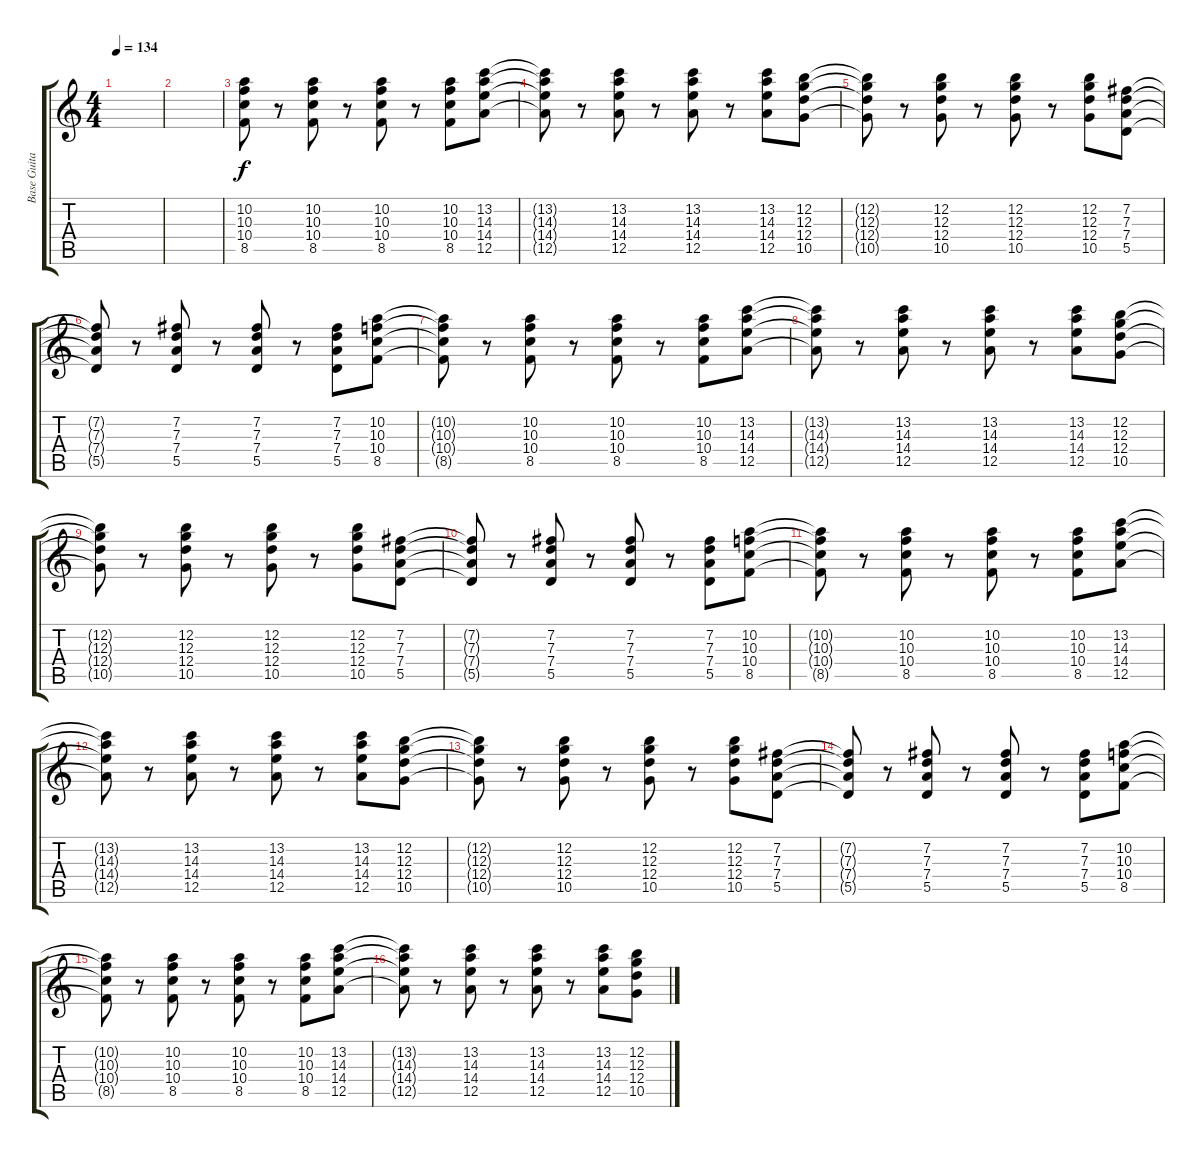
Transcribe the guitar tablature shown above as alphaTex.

\track ("Base Guitar" "Base Guita") {instrument distortionguitar}
\staff {score tabs}
\tuning (E4 B3 G3 D3 A2 E2) {hide}
\ts (4 4)
\tempo 134
\clef g2
\ks c
|
|
(10.2 10.3 10.4 8.5).8 r.8 (10.2 10.3 10.4 8.5).8 r.8 (10.2 10.3 10.4 8.5).8 r.8 (10.2 10.3 10.4 8.5).8 (13.2 14.3 14.4 12.5).8 |
(13.2{t} 14.3{t} 14.4{t} 12.5{t}).8 r.8 (13.2 14.3 14.4 12.5).8 r.8 (13.2 14.3 14.4 12.5).8 r.8 (13.2 14.3 14.4 12.5).8 (12.2 12.3 12.4 10.5).8 |
(12.2{t} 12.3{t} 12.4{t} 10.5{t}).8 r.8 (12.2 12.3 12.4 10.5).8 r.8 (12.2 12.3 12.4 10.5).8 r.8 (12.2 12.3 12.4 10.5).8 (7.2 7.3 7.4 5.5).8 |
(7.2{t} 7.3{t} 7.4{t} 5.5{t}).8 r.8 (7.2 7.3 7.4 5.5).8 r.8 (7.2 7.3 7.4 5.5).8 r.8 (7.2 7.3 7.4 5.5).8 (10.2 10.3 10.4 8.5).8 |
(10.2{t} 10.3{t} 10.4{t} 8.5{t}).8 r.8 (10.2 10.3 10.4 8.5).8 r.8 (10.2 10.3 10.4 8.5).8 r.8 (10.2 10.3 10.4 8.5).8 (13.2 14.3 14.4 12.5).8 |
(13.2{t} 14.3{t} 14.4{t} 12.5{t}).8 r.8 (13.2 14.3 14.4 12.5).8 r.8 (13.2 14.3 14.4 12.5).8 r.8 (13.2 14.3 14.4 12.5).8 (12.2 12.3 12.4 10.5).8 |
(12.2{t} 12.3{t} 12.4{t} 10.5{t}).8 r.8 (12.2 12.3 12.4 10.5).8 r.8 (12.2 12.3 12.4 10.5).8 r.8 (12.2 12.3 12.4 10.5).8 (7.2 7.3 7.4 5.5).8 |
(7.2{t} 7.3{t} 7.4{t} 5.5{t}).8 r.8 (7.2 7.3 7.4 5.5).8 r.8 (7.2 7.3 7.4 5.5).8 r.8 (7.2 7.3 7.4 5.5).8 (10.2 10.3 10.4 8.5).8 |
(10.2{t} 10.3{t} 10.4{t} 8.5{t}).8 r.8 (10.2 10.3 10.4 8.5).8 r.8 (10.2 10.3 10.4 8.5).8 r.8 (10.2 10.3 10.4 8.5).8 (13.2 14.3 14.4 12.5).8 |
(13.2{t} 14.3{t} 14.4{t} 12.5{t}).8 r.8 (13.2 14.3 14.4 12.5).8 r.8 (13.2 14.3 14.4 12.5).8 r.8 (13.2 14.3 14.4 12.5).8 (12.2 12.3 12.4 10.5).8 |
(12.2{t} 12.3{t} 12.4{t} 10.5{t}).8 r.8 (12.2 12.3 12.4 10.5).8 r.8 (12.2 12.3 12.4 10.5).8 r.8 (12.2 12.3 12.4 10.5).8 (7.2 7.3 7.4 5.5).8 |
(7.2{t} 7.3{t} 7.4{t} 5.5{t}).8 r.8 (7.2 7.3 7.4 5.5).8 r.8 (7.2 7.3 7.4 5.5).8 r.8 (7.2 7.3 7.4 5.5).8 (10.2 10.3 10.4 8.5).8 |
(10.2{t} 10.3{t} 10.4{t} 8.5{t}).8 r.8 (10.2 10.3 10.4 8.5).8 r.8 (10.2 10.3 10.4 8.5).8 r.8 (10.2 10.3 10.4 8.5).8 (13.2 14.3 14.4 12.5).8 |
(13.2{t} 14.3{t} 14.4{t} 12.5{t}).8 r.8 (13.2 14.3 14.4 12.5).8 r.8 (13.2 14.3 14.4 12.5).8 r.8 (13.2 14.3 14.4 12.5).8 (12.2 12.3 12.4 10.5).8
